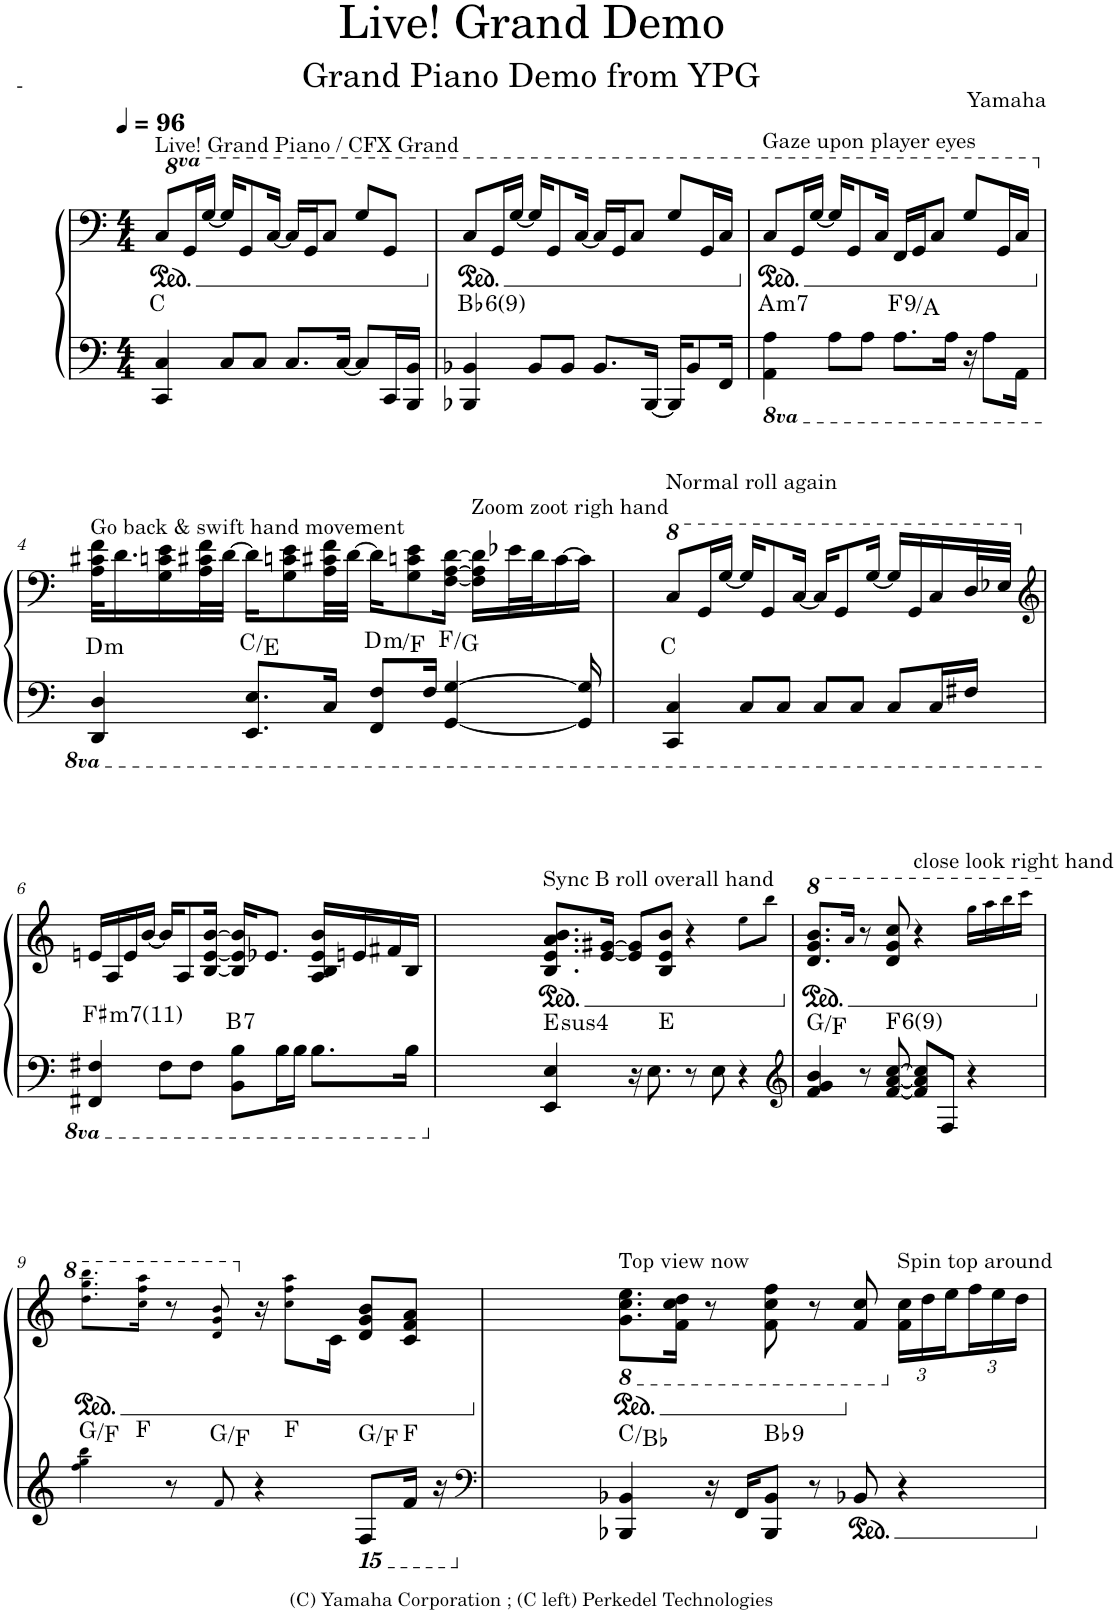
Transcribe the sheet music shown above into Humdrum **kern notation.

**kern	**kern	**harte
*part1	*part1	*part1
*staff2	*staff1	*
*I"Grand Piano	*	*
*I'Pno.	*	*
*clefF4	*clefF4	*
*k[]	*k[]	*
*M4/4	*M4/4	*
*MM96	*MM96	*
*	*ped	*
=1	=1	=1
!	!LO:TX:a:t=Live! Grand Piano / CFX Grand	!
4CC/ 4C/	8c/L	C:maj
*	*8va	*
.	16G/L	.
.	[16g/JJ	.
8C/L	16g/KL]	.
.	8G/	.
8C/J	.	.
.	[16c/Jk	.
8.C/L	16c/LL]	.
.	16G/J	.
.	8c/J	.
[16C/Jk	.	.
8C/L]	8g/L	.
16CC/L	8G/J	.
16BBB/ 16BB/JJ	.	.
=2	=2	=2
*	*Xped	*
*	*ped	*
!	!	!LO:H:kt=6
4BBB-X/ 4BB-X/	8c/L	Bb:maj6(9)
.	16G/L	.
.	[16g/JJ	.
8BB-/L	16g/KL]	.
.	8G/	.
8BB-/J	.	.
.	[16c/Jk	.
8.BB-/L	16c/LL]	.
.	16G/J	.
.	8c/J	.
[16BBB-/Jk	.	.
16BBB-/KL]	8g/L	.
8BB-/	.	.
.	16G/L	.
16FF/Jk	16c/JJ	.
=3	=3	=3
*	*Xped	*
*	*ped	*
!	!LO:TX:a:t=Gaze upon player eyes	!LO:H:kt=m7
4AAA\ 4AA\	8c/L	A:min7
.	16G/L	.
.	[16g/JJ	.
8AA\L	16g/KL]	.
.	8G/	.
8AA\J	.	.
.	16c/Jk	.
!	!	!LO:H:kt=9
8.AA\L	16F/LL	F:9/3
.	16G/J	.
.	8c/J	.
16AA\Jk	.	.
16r	8g/L	.
8AA\L	.	.
.	16G/L	.
16AAA\Jk	16c/JJ	.
!!LO:LB:g=z
=4	=4	=4
*	*X8va	*
*	*Xped	*
!	!LO:TX:a:t=Go back & swift hand movement	!LO:H:kt=m
4DDD/ 4DD/	32A\ 32c#X\ 32f\KLL	D:min
.	16.d\	.
.	16G\ 16cn\ 16e\	.
.	32A\ 32c#X\ 32f\L	.
.	[32d\JJJ	.
8.EEE/ 8.EE/L	16d\KL]	C:maj/3
.	8G\ 8cn\ 8e\	.
16CC/Jk	32A\ 32c#X\ 32f\LL	.
.	[32d\JJJ	.
!	!	!LO:H:kt=m
8FFF/ 8FF/L	16d\KL]	D:min/b3
.	8G\ 8cn\ 8e\	.
16FF/Jk	.	.
[4GGG/ [4GG/	[16F\ [16A\ [16d\Jk	F:maj/2
!	!LO:TX:a:t=Zoom zoot righ hand	!
.	16F\] 16A\] 16d\]LL	.
.	32e-X\L	.
.	32d\J	.
.	[16c\	.
16GGG/] 16GG/]	16c\JJ]	.
=5	=5	=5
*	*8va	*
!	!LO:TX:a:t=Normal roll again	!
4CCC/ 4CC/	8c/L	C:maj
.	16G/L	.
.	[16g/JJ	.
8CC/L	16g/KL]	.
.	8G/	.
8CC/J	.	.
.	[16c/Jk	.
8CC/L	16c/KL]	.
.	8G/	.
8CC/J	.	.
.	[16g/Jk	.
8CC/L	16g/LL]	.
.	16G/	.
16CC/L	16c/	.
16FF#X/JJ	32d/L	.
.	32e-X/JJJ	.
!!LO:LB:g=z
=6	=6	=6
*	*clefG2	*
*	*X8va	*
!	!	!LO:H:kt=m7
4FFF#X/ 4FF#X/	16en/LL	F#:min7(11)
.	16A/	.
.	16e/	.
.	[16b/JJ	.
8FF#\L	16b/KL]	.
.	8A/	.
8FF#\J	.	.
.	[16B/ [16e/ [16b/Jk	.
!	!	!LO:H:kt=7
8BBB\ 8BB\L	16B/] 16e/] 16b/]KL	B:7
.	8.e-X/J	.
16BB\L	.	.
16BB\JJ	.	.
8.BB\L	16A/ 16B/ 16e-/ 16b/LL	.
.	16en/	.
.	16f#X/	.
16BB\Jk	16B/JJ	.
=7	=7	=7
*	*ped	*
!	!LO:TX:a:t=Sync B roll overall hand	!LO:H:kt=4
4EE/ 4E/	8.B/ 8.e/ 8.a/ 8.b/L	E:sus4
.	[16e/ [16g#X/Jk	.
16r	8e/] 8g#/]L	.
8.E\	.	.
.	8B/ 8e/ 8b/J	E:maj
8r	4r	.
8E\	.	.
4r	8ee!\L	.
.	8bb!\J	.
=8	=8	=8
*clefG2	*	*
*	*Xped	*
*	*ped	*
4f/ 4g/ 4b/	8.dd/ 8.gg/ 8.bb/L	G:maj/b7
*	*8va	*
.	16aa!/Jk	.
8r	8r	.
!	!	!LO:H:kt=6
[8f/ [8a/ [8cc/	8dd/ 8gg/ 8ccc/	F:maj6(9)
!	!LO:TX:a:t=close look right hand	!
8f/] 8a/] 8cc/]L	4r	.
8F/J	.	.
4r	16ggg!\LL	.
.	16aaa!\	.
.	16bbb!\	.
.	16cccc!\JJ	.
!!LO:LB:g=z
=9	=9	=9
*	*Xped	*
*	*ped	*
4ff!\ 4gg!\ 4bb!\	8.ddd!\ 8.ggg!\ 8.bbb!\L	G:maj/b7
.	16ccc!\ 16fff!\ 16aaa!\Jk	F:maj
8r	8r	.
8f!/	8dd!/ 8gg!/ 8bb!/	G:maj/b7
*	*X8va	*
4r	16r	.
.	8cc!\ 8ff!\ 8aa!\L	F:maj
.	16c\Jk	.
8FFF/L	8d/ 8g/ 8b/L	G:maj/b7
16FF/Jk	8c/ 8f/ 8a/J	F:maj
16r	.	.
=10	=10	=10
*clefF4	*	*
*	*Xped	*
*	*ped	*
!	!LO:TX:a:t=Top view now	!
4BBB-X/ 4BB-X/	8.G\ 8.c\ 8.e\L	C:maj/b7
*	*8ba	*
.	16F\ 16c\ 16d\Jk	.
16r	8r	.
16FF/KL	.	.
!	!	!LO:H:kt=9
8BBB-/ 8BB-/J	8F\ 8c\ 8f\	Bb:9
8r	8r	.
*	*Xped	*
8BB-X/	8F/ 8c/	.
*	*X8ba	*
*	*Xbrackettup	*
!	!LO:TX:a:t=Spin top around	!
4r	24f\ 24cc\LL	.
.	24dd\	.
.	24ee\	.
.	24ff\	.
.	24ee\	.
.	24dd\JJ	.
=	=	=
*-	*-	*-
